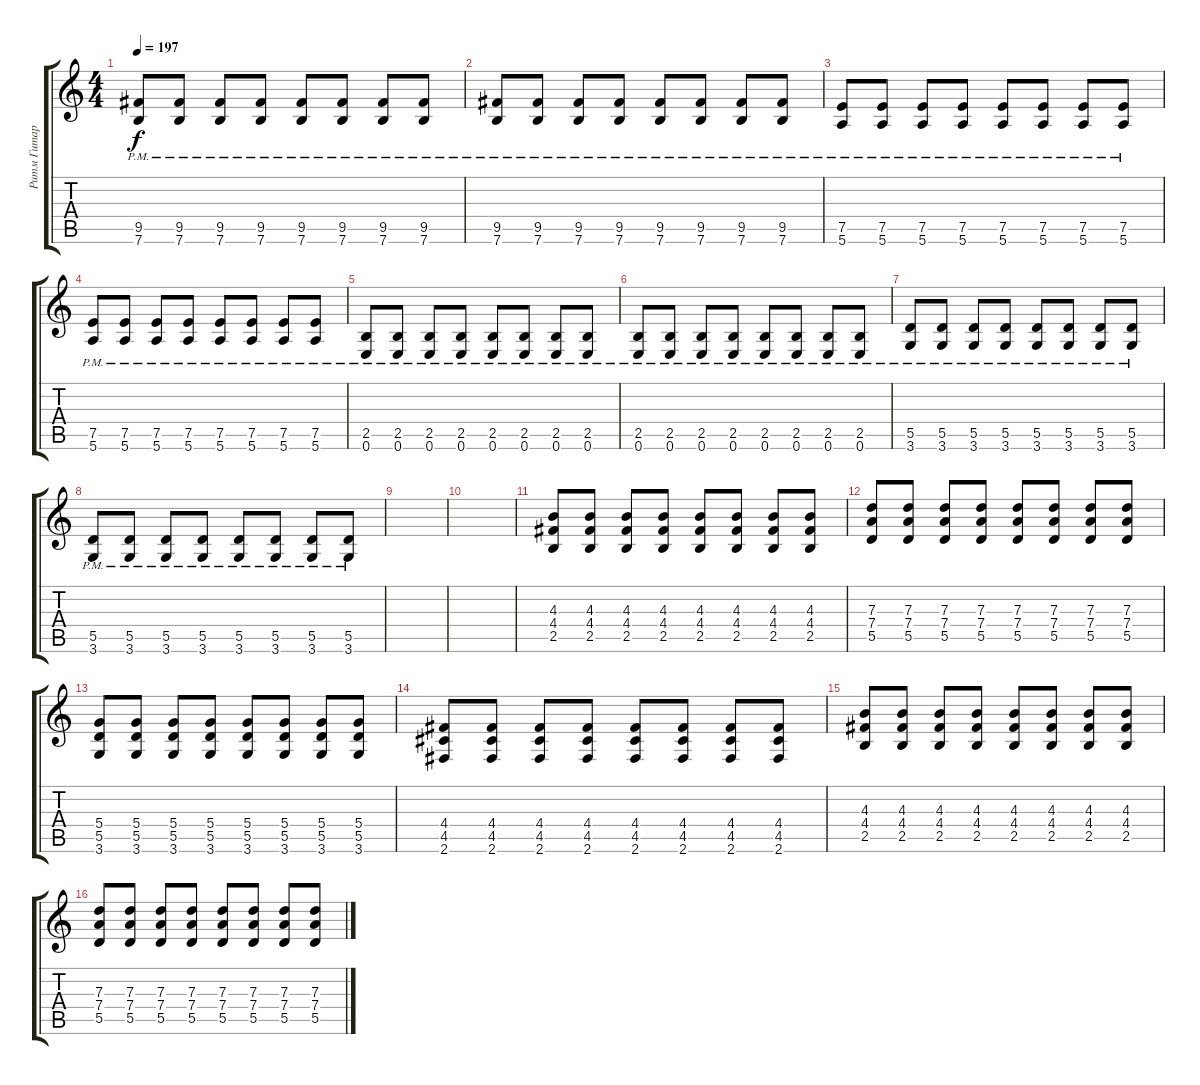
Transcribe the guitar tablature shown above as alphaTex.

\track ("Ритм Гитара (Bizzy D)" "Ритм Гитар") {instrument distortionguitar}
\staff {score tabs}
\tuning (E4 B3 G3 D3 A2 E2) {hide}
\ts (4 4)
\tempo 197
\clef g2
\ks c
(9.5{pm} 7.6{pm}).8{dy f} (9.5{pm} 7.6{pm}).8 (9.5{pm} 7.6{pm}).8 (9.5{pm} 7.6{pm}).8 (9.5{pm} 7.6{pm}).8 (9.5{pm} 7.6{pm}).8 (9.5{pm} 7.6{pm}).8 (9.5{pm} 7.6{pm}).8 |
(9.5{pm} 7.6{pm}).8 (9.5{pm} 7.6{pm}).8 (9.5{pm} 7.6{pm}).8 (9.5{pm} 7.6{pm}).8 (9.5{pm} 7.6{pm}).8 (9.5{pm} 7.6{pm}).8 (9.5{pm} 7.6{pm}).8 (9.5{pm} 7.6{pm}).8 |
(7.5{pm} 5.6{pm}).8 (7.5{pm} 5.6{pm}).8 (7.5{pm} 5.6{pm}).8 (7.5{pm} 5.6{pm}).8 (7.5{pm} 5.6{pm}).8 (7.5{pm} 5.6{pm}).8 (7.5{pm} 5.6{pm}).8 (7.5{pm} 5.6{pm}).8 |
(7.5{pm} 5.6{pm}).8 (7.5{pm} 5.6{pm}).8 (7.5{pm} 5.6{pm}).8 (7.5{pm} 5.6{pm}).8 (7.5{pm} 5.6{pm}).8 (7.5{pm} 5.6{pm}).8 (7.5{pm} 5.6{pm}).8 (7.5{pm} 5.6{pm}).8 |
(2.5{pm} 0.6{pm}).8 (2.5{pm} 0.6{pm}).8 (2.5{pm} 0.6{pm}).8 (2.5{pm} 0.6{pm}).8 (2.5{pm} 0.6{pm}).8 (2.5{pm} 0.6{pm}).8 (2.5{pm} 0.6{pm}).8 (2.5{pm} 0.6{pm}).8 |
(2.5{pm} 0.6{pm}).8 (2.5{pm} 0.6{pm}).8 (2.5{pm} 0.6{pm}).8 (2.5{pm} 0.6{pm}).8 (2.5{pm} 0.6{pm}).8 (2.5{pm} 0.6{pm}).8 (2.5{pm} 0.6{pm}).8 (2.5{pm} 0.6{pm}).8 |
(5.5{pm} 3.6{pm}).8 (5.5{pm} 3.6{pm}).8 (5.5{pm} 3.6{pm}).8 (5.5{pm} 3.6{pm}).8 (5.5{pm} 3.6{pm}).8 (5.5{pm} 3.6{pm}).8 (5.5{pm} 3.6{pm}).8 (5.5{pm} 3.6{pm}).8 |
(5.5{pm} 3.6{pm}).8 (5.5{pm} 3.6{pm}).8 (5.5{pm} 3.6{pm}).8 (5.5{pm} 3.6{pm}).8 (5.5{pm} 3.6{pm}).8 (5.5{pm} 3.6{pm}).8 (5.5{pm} 3.6{pm}).8 (5.5{pm} 3.6{pm}).8 |
|
|
(4.3 4.4 2.5).8{volume 13} (4.3 4.4 2.5).8 (4.3 4.4 2.5).8 (4.3 4.4 2.5).8 (4.3 4.4 2.5).8 (4.3 4.4 2.5).8 (4.3 4.4 2.5).8 (4.3 4.4 2.5).8 |
(7.3 7.4 5.5).8 (7.3 7.4 5.5).8 (7.3 7.4 5.5).8 (7.3 7.4 5.5).8 (7.3 7.4 5.5).8 (7.3 7.4 5.5).8 (7.3 7.4 5.5).8 (7.3 7.4 5.5).8 |
(5.4 5.5 3.6).8 (5.4 5.5 3.6).8 (5.4 5.5 3.6).8 (5.4 5.5 3.6).8 (5.4 5.5 3.6).8 (5.4 5.5 3.6).8 (5.4 5.5 3.6).8 (5.4 5.5 3.6).8 |
(4.4 4.5 2.6).8 (4.4 4.5 2.6).8 (4.4 4.5 2.6).8 (4.4 4.5 2.6).8 (4.4 4.5 2.6).8 (4.4 4.5 2.6).8 (4.4 4.5 2.6).8 (4.4 4.5 2.6).8 |
(4.3 4.4 2.5).8 (4.3 4.4 2.5).8 (4.3 4.4 2.5).8 (4.3 4.4 2.5).8 (4.3 4.4 2.5).8 (4.3 4.4 2.5).8 (4.3 4.4 2.5).8 (4.3 4.4 2.5).8 |
(7.3 7.4 5.5).8 (7.3 7.4 5.5).8 (7.3 7.4 5.5).8 (7.3 7.4 5.5).8 (7.3 7.4 5.5).8 (7.3 7.4 5.5).8 (7.3 7.4 5.5).8 (7.3 7.4 5.5).8
